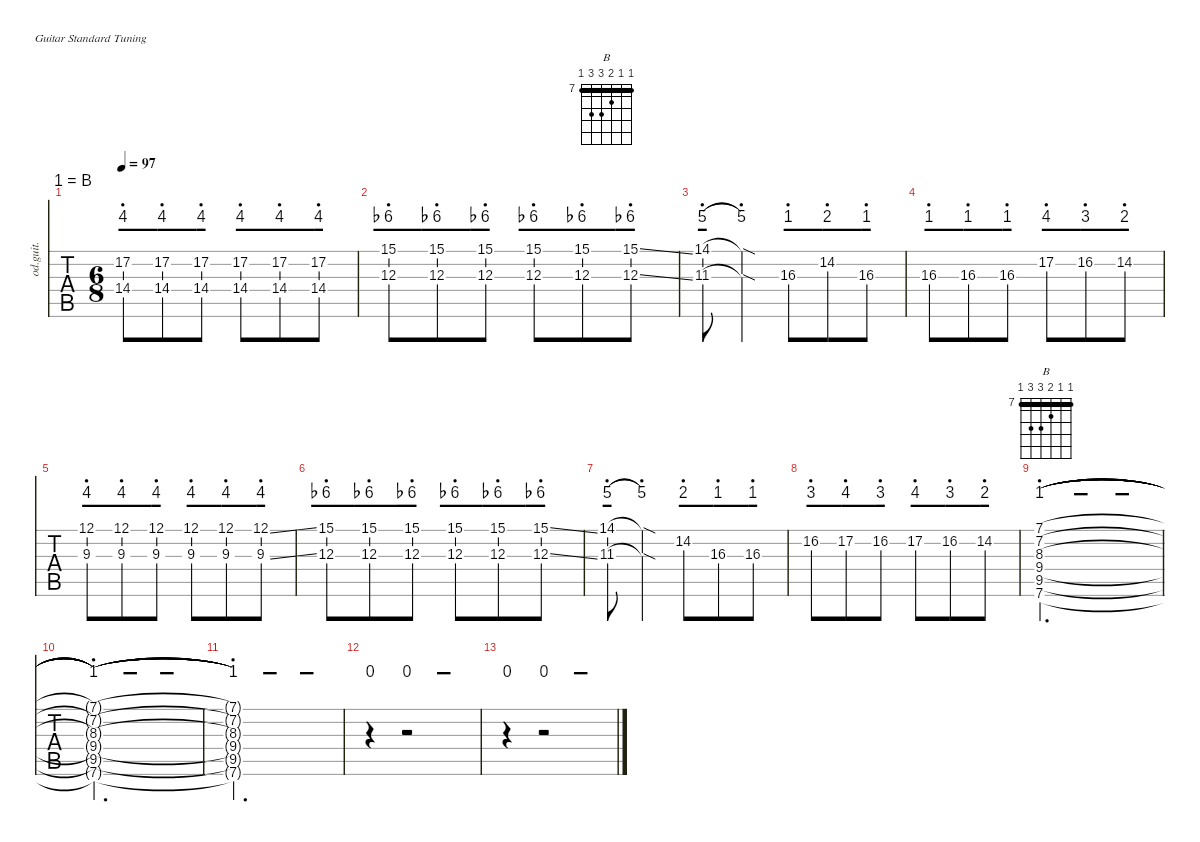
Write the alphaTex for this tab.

\defaultSystemsLayout 4
\hideDynamics
\bracketExtendMode nobrackets
\chordDiagramsInScore
\track ("Overdriven Guitar" "od.guit.") {instrument overdrivenguitar}
\staff {tabs numbered}
\tuning (E4 B3 G3 D3 A2 E2)
\chord ("B" 7 7 8 9 9 7) {firstfret 7 barre (7 7)}
\ts (6 8)
\tempo 97
\clef g2
\ks b
(17.2{acc forcenatural} 14.4{acc forcenatural}).8{dy mf} (17.2{acc forcenatural} 14.4{acc forcenatural}).8 (17.2{acc forcenatural} 14.4{acc forcenatural}).8 (17.2{acc forcenatural} 14.4{acc forcenatural}).8 (17.2{acc forcenatural} 14.4{acc forcenatural}).8 (17.2{acc forcenatural} 14.4{acc forcenatural}).8 |
(15.1{acc forcenatural} 12.3{acc forcenatural}).8 (15.1{acc forcenatural} 12.3{acc forcenatural}).8 (15.1{acc forcenatural} 12.3{acc forcenatural}).8 (15.1{acc forcenatural} 12.3{acc forcenatural}).8 (15.1{acc forcenatural} 12.3{acc forcenatural}).8 (15.1{ss acc forcenatural} 12.3{ss acc forcenatural}).8 |
(14.1{acc #} 11.3{acc #}).8 (14.1{sod t acc #} 11.3{sod t acc #}).4 16.3{acc forcenatural}.8 14.2{acc #}.8 16.3{acc forcenatural}.8 |
16.3{acc forcenatural}.8 16.3{acc forcenatural}.8 16.3{acc forcenatural}.8 17.2{acc forcenatural}.8 16.2{acc #}.8 14.2{acc #}.8 |
(12.1{acc forcenatural} 9.3{acc forcenatural}).8 (12.1{acc forcenatural} 9.3{acc forcenatural}).8 (12.1{acc forcenatural} 9.3{acc forcenatural}).8 (12.1{acc forcenatural} 9.3{acc forcenatural}).8 (12.1{acc forcenatural} 9.3{acc forcenatural}).8 (12.1{ss acc forcenatural} 9.3{ss acc forcenatural}).8 |
(15.1{acc forcenatural} 12.3{acc forcenatural}).8 (15.1{acc forcenatural} 12.3{acc forcenatural}).8 (15.1{acc forcenatural} 12.3{acc forcenatural}).8 (15.1{acc forcenatural} 12.3{acc forcenatural}).8 (15.1{acc forcenatural} 12.3{acc forcenatural}).8 (15.1{ss acc forcenatural} 12.3{ss acc forcenatural}).8 |
(14.1{acc #} 11.3{acc #}).8 (14.1{sod t acc #} 11.3{sod t acc #}).4 14.2{acc #}.8 16.3{acc forcenatural}.8 16.3{acc forcenatural}.8 |
16.2{acc #}.8 17.2{acc forcenatural}.8 16.2{acc #}.8 17.2{acc forcenatural}.8 16.2{acc #}.8 14.2{acc #}.8 |
(7.1{acc forcenatural} 7.2{acc #} 8.3{acc #} 9.4{acc forcenatural} 9.5{acc #} 7.6{acc forcenatural}).2{d ch "B"} |
(7.1{t acc forcenatural} 7.2{t acc #} 8.3{t acc #} 9.4{t acc forcenatural} 9.5{t acc #} 7.6{t acc forcenatural}).2{d} |
(7.1{t acc forcenatural} 7.2{t acc #} 8.3{t acc #} 9.4{t acc forcenatural} 9.5{t acc #} 7.6{t acc forcenatural}).2{d} |
r.4 r.2 |
r.4 r.2
